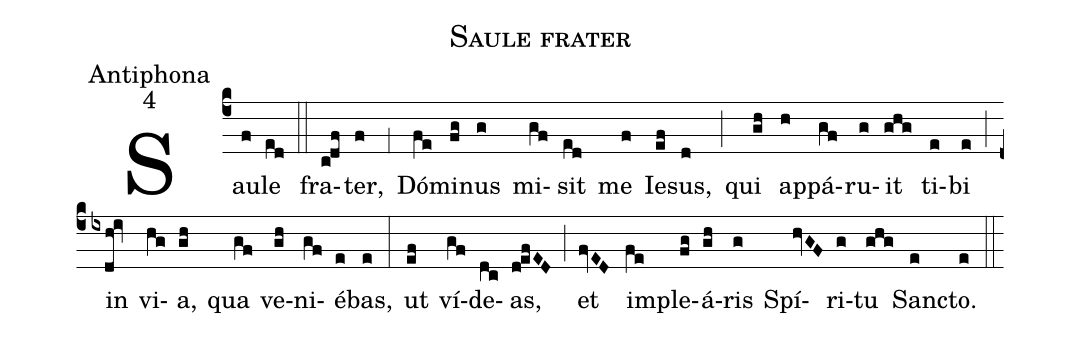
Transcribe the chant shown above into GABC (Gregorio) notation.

name:Saule frater;
office-part:Antiphona;
mode:4;
%%
(c4) Sau(f)le(ed) (::)
fra(c!df)ter,(f) (,1) Dó(fe)mi(fg)nus(g) mi(gf)sit(ed) me(f) Ie(ef)sus,(d) (;) qui(gh) ap(h)pá(gf)ru(g)it(ghg) ti(e)bi(e) (;) in(ixdh!iv) vi(hg)a,(gh) qua(gf) ve(gh)ni(gf)é(e)bas,(e) (:)
ut(ef) ví(gf)de(dc)as,(d!efED) (;) et(fvED) im(fe)ple(fg)á(gh)ris(g) Spí(hvGF)ri(g)tu(ghg) San(e)cto.(e) (::)
